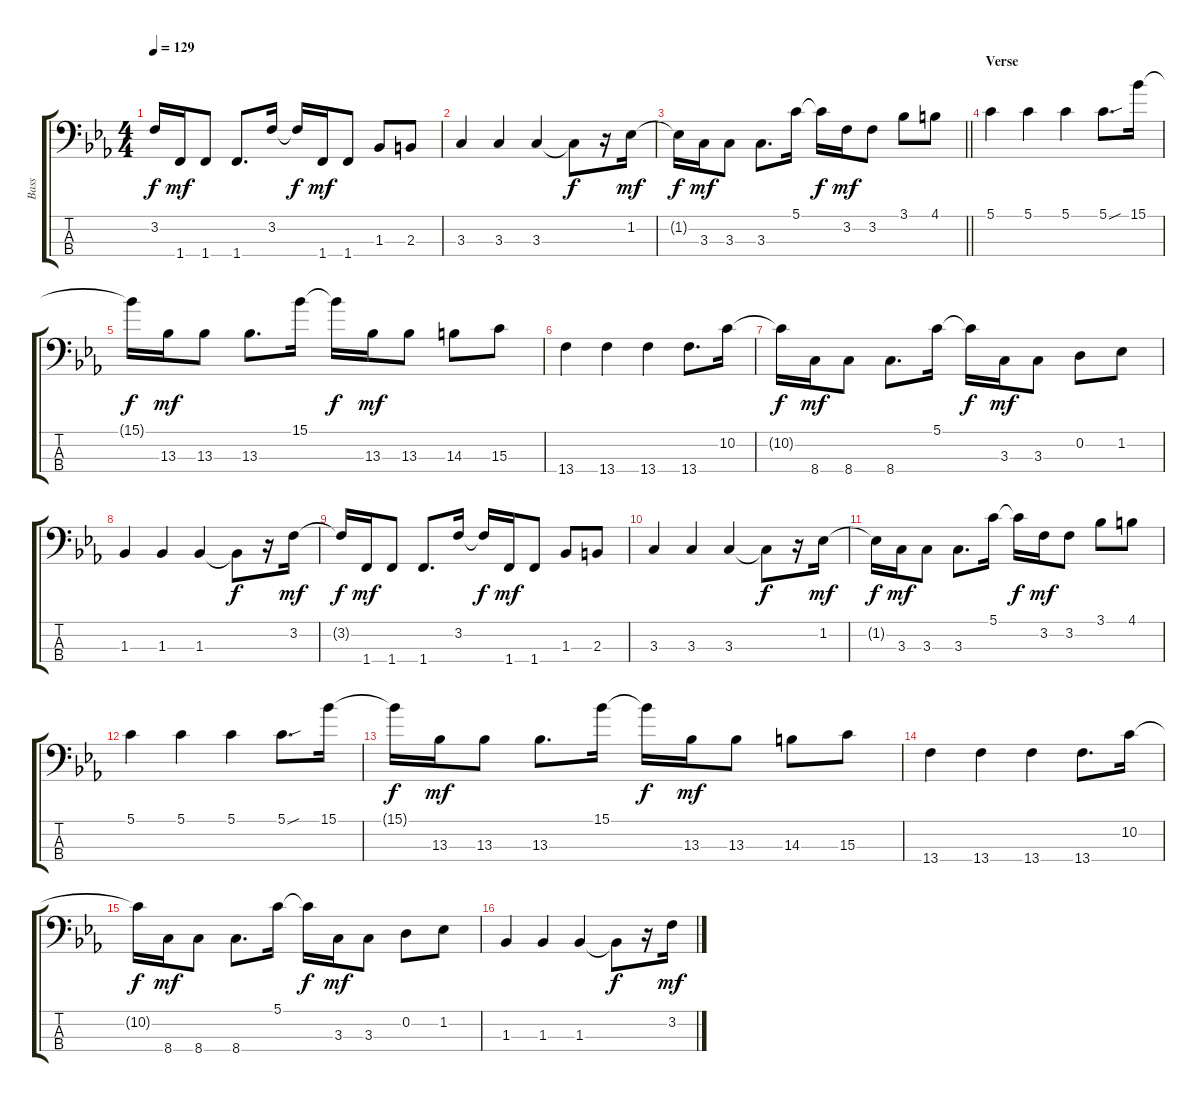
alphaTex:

\track ("Bass" "Bass") {instrument electricbassfinger}
\staff {score tabs}
\tuning (G2 D2 A1 E1) {hide}
\ts (4 4)
\tempo 129
\clef f4
\ks eb
3.2{t}.16{dy f} 1.4.16{dy mf} 1.4.8 1.4.8{d} 3.2.16 3.2{t}.16{dy f} 1.4.16{dy mf} 1.4.8 1.3.8 2.3.8 |
3.3.4 3.3.4 3.3.4 3.3{t}.8{dy f} r.16 1.2.16{dy mf} |
\barLineRight lightlight
1.2{t}.16{dy f} 3.3.16{dy mf} 3.3.8 3.3.8{d} 5.1.16 5.1{t}.16{dy f} 3.2.16{dy mf} 3.2.8 3.1.8 4.1.8 |
\section ("" "Verse")
5.1.4 5.1.4 5.1.4 5.1{sou}.8{d} 15.1.16 |
15.1{t}.16{dy f} 13.3.16{dy mf} 13.3.8 13.3.8{d} 15.1.16 15.1{t}.16{dy f} 13.3.16{dy mf} 13.3.8 14.3.8 15.3.8 |
13.4.4 13.4.4 13.4.4 13.4.8{d} 10.2.16 |
10.2{t}.16{dy f} 8.4.16{dy mf} 8.4.8 8.4.8{d} 5.1.16 5.1{t}.16{dy f} 3.3.16{dy mf} 3.3.8 0.2.8 1.2.8 |
1.3.4 1.3.4 1.3.4 1.3{t}.8{dy f} r.16 3.2.16{dy mf} |
3.2{t}.16{dy f} 1.4.16{dy mf} 1.4.8 1.4.8{d} 3.2.16 3.2{t}.16{dy f} 1.4.16{dy mf} 1.4.8 1.3.8 2.3.8 |
3.3.4 3.3.4 3.3.4 3.3{t}.8{dy f} r.16 1.2.16{dy mf} |
1.2{t}.16{dy f} 3.3.16{dy mf} 3.3.8 3.3.8{d} 5.1.16 5.1{t}.16{dy f} 3.2.16{dy mf} 3.2.8 3.1.8 4.1.8 |
5.1.4 5.1.4 5.1.4 5.1{sou}.8{d} 15.1.16 |
15.1{t}.16{dy f} 13.3.16{dy mf} 13.3.8 13.3.8{d} 15.1.16 15.1{t}.16{dy f} 13.3.16{dy mf} 13.3.8 14.3.8 15.3.8 |
13.4.4 13.4.4 13.4.4 13.4.8{d} 10.2.16 |
10.2{t}.16{dy f} 8.4.16{dy mf} 8.4.8 8.4.8{d} 5.1.16 5.1{t}.16{dy f} 3.3.16{dy mf} 3.3.8 0.2.8 1.2.8 |
1.3.4 1.3.4 1.3.4 1.3{t}.8{dy f} r.16 3.2.16{dy mf}
